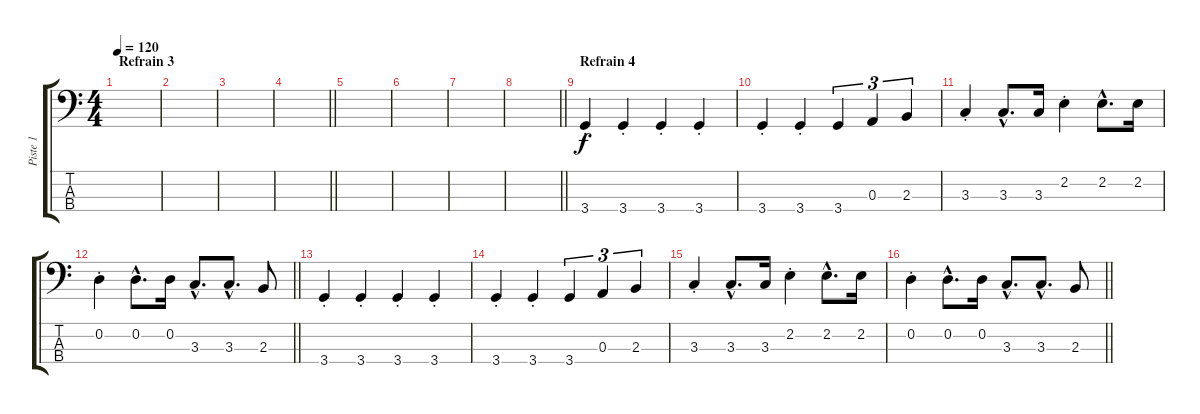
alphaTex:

\track ("Piste 1" "Piste 1") {instrument electricbassfinger}
\staff {score tabs}
\tuning (G2 D2 A1 E1) {hide}
\ts (4 4)
\section ("" "Refrain 3")
\tempo 120
\clef f4
\ks c
|
|
|
\barLineRight lightlight
|
|
|
|
\barLineRight lightlight
|
\section ("" "Refrain 4")
3.4{st}.4 3.4{st}.4 3.4{st}.4 3.4{st}.4 |
3.4{st}.4 3.4{st}.4 3.4.4{tu (3 2)} 0.3.4{tu (3 2)} 2.3.4{tu (3 2)} |
3.3{st}.4 3.3{hac}.8{d} 3.3.16 2.2{st}.4 2.2{hac}.8{d} 2.2.16 |
\barLineRight lightlight
0.2{st}.4 0.2{hac}.8{d} 0.2.16 3.3{hac}.8{d} 3.3{hac}.8{d} 2.3.8 |
3.4{st}.4 3.4{st}.4 3.4{st}.4 3.4{st}.4 |
3.4{st}.4 3.4{st}.4 3.4.4{tu (3 2)} 0.3.4{tu (3 2)} 2.3.4{tu (3 2)} |
3.3{st}.4 3.3{hac}.8{d} 3.3.16 2.2{st}.4 2.2{hac}.8{d} 2.2.16 |
\barLineRight lightlight
0.2{st}.4 0.2{hac}.8{d} 0.2.16 3.3{hac}.8{d} 3.3{hac}.8{d} 2.3.8
